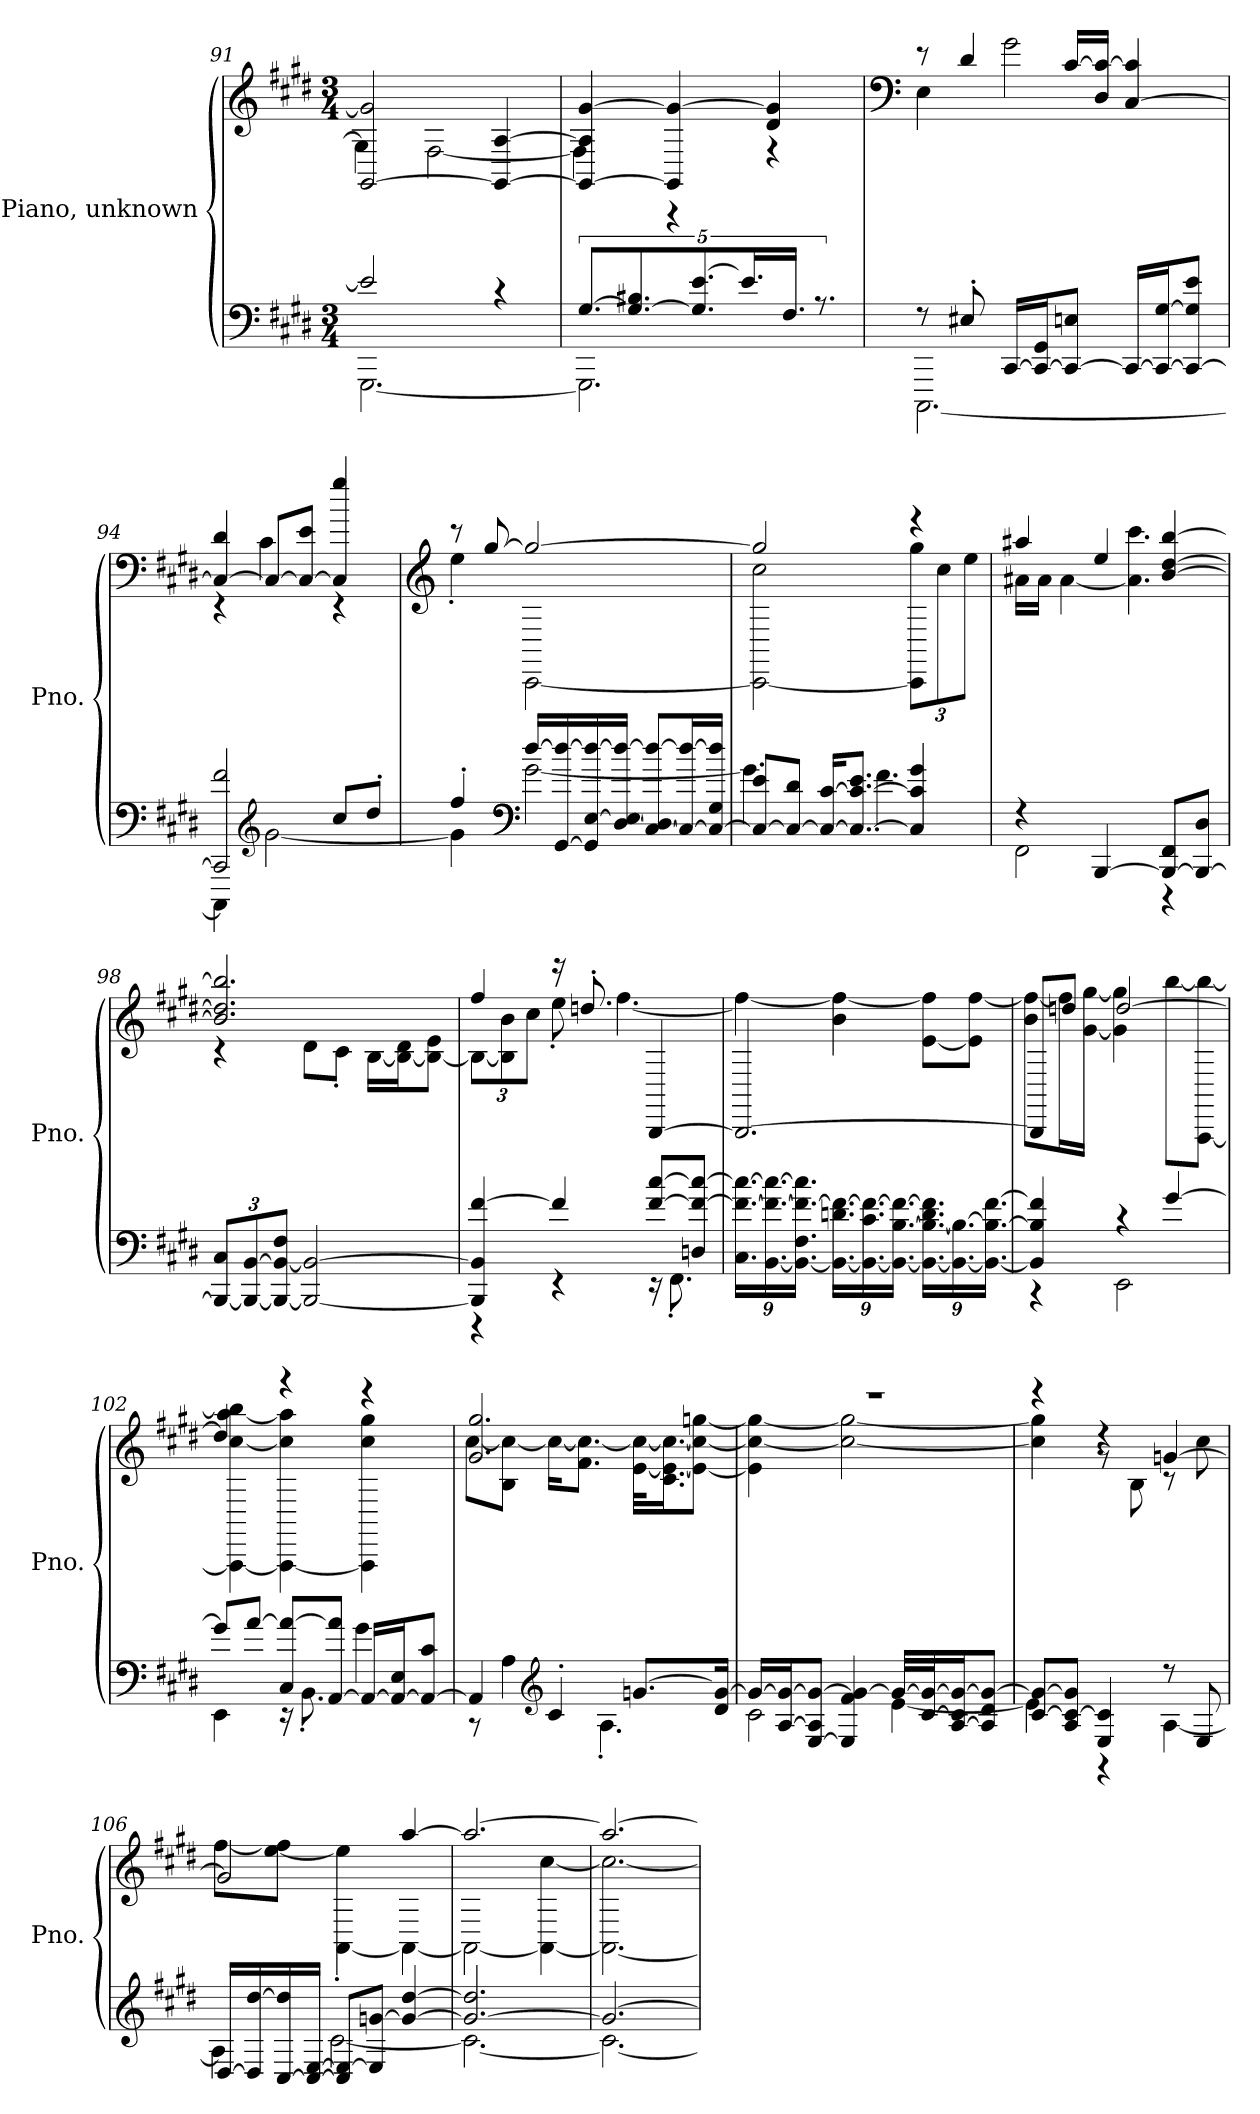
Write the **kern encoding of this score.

**kern	**kern
*part1	*part1
*staff2	*staff1
*I"Piano, unknown	*
*I'Pno.	*
*clefF4	*clefG2
*k[f#c#g#d#]	*k[f#c#g#d#]
*M3/4	*M3/4
=91	=91
*^	*^
2e/]	[2.GGG#\	[2GG#/ 2g/]	4G\]
.	.	.	[2F#\
4r	.	4GG#/_ [4A/	.
=92	=92	=92	=92
[10.G#/L	2.GGG#\]	4GG#/_ 4A/] [4g#/	4F#\]
10.G#/_ 10.B#X/	.	.	.
.	.	4GG#/] 4g#/_	4r
10.G#/] [10.e/	.	.	.
20.e/L]	.	.	.
.	.	4d#/ 4g#/]	4r
20.F#/JJ	.	.	.
10.r	.	.	.
!!LO:LB:g=z	!!
=93	=93	=93	=93
*	*	*clefF4	*
8r	[2.CCC#\	8r	4E\
8E#X'/	.	4d#/	.
[16CC#/LL	.	.	2g#\
16CC#/_ 16GG#/J	.	.	.
8CC#/_ 8En/J	.	[16c#/LL	.
.	.	16D#/ 16c#/_JJ	.
16CC#/LL_	.	[4C#/ 4c#/]	.
16CC#/_ [16G#/J	.	.	.
8CC#/_ 8G#/] 8e/J	.	.	.
=94	=94	=94	=94
2CC#/] 2f#/	4CCC#\]	4C#/_ 4d#/	4r
*clefG2	*	*	*
.	[2g#\	8C#/L_	4c#\
.	.	8C#/_ 8e/J	.
8cc#/L	.	4C#/] 4gg#/	4r
8dd#'/J	.	.	.
=95	=95	=95	=95
*	*	*clefG2	*
4ff#'/	4g#\]	8r	4ee'\
.	.	[8gg#/	.
*clefF4	*	*	*
[16dd#/LL	[2g#\	2gg#/_	[2CC#\
[16GG#/ 16dd#/_	.	.	.
16GG#/] [16E/ 16dd#/_	.	.	.
[16D#/ 16E/] 16dd#/_JJ	.	.	.
[8C#/ 8D#/] 8dd#/_L	.	.	.
16C#/_ 16dd#/_L	.	.	.
16C#/_ 16G#/ 16dd#/]JJ	.	.	.
!!LO:LB:g=z	!!
=96	=96	=96	=96
8C#/_ 8e/L	4.g#\]	2gg#/]	2CC#\_ 2cc#\
8C#/_ 8d#/J	.	.	.
16C#/_ [16c#/KL	.	.	.
8.C#/_ 8.c#/_ 8.e/J	.	.	.
.	4.f#'\	.	.
*	*	*	*Xbrackettup
4C#/] 4c#/] 4g#/	.	4r	12CC#\] 12gg#\L
.	.	.	12cc#\
.	.	.	12ee\J
=97	=97	=97	=97
4r	2FF#\	4aa#X/	16a#X\LL
.	.	.	16a#\JJ
.	.	.	[4a#\
[4BBB/	.	4ee/	.
.	.	.	4.a#\] 4.ccc#\
8BBB/_ 8FF#/L	4r	[4b/ [4dd#/ [4bb/	.
8BBB/_ 8D#/J	.	.	.
*v	*v	*	*
=98	=98	=98
*Xbrackettup	*	*
12BBB/_ 12C#/L	2.b/] 2.dd#/] 2.bb/]	4r
12BBB/_ [12BB/	.	.
12BBB/_ 12BB/_ 12F#/J	.	.
2BBB/_ 2BB/_	.	8d#\L
.	.	8c#'\J
.	.	[16B\LL
.	.	16B\_ 16d#\J
.	.	8B\_ 8e\J
!!LO:LB:g=z	!!
=99	=99	=99
*^	*	*
4BBB/] 4BB/] [4f#/	4r	4ff#/	12B\L_
.	.	.	12B\] 12b\
.	.	.	12cc#\J
4f#/]	4r	16r	8ee'\
.	.	8.ddn'/	.
.	.	.	[4.ff#\
[8f#/ [8cc#/L	16r	[4BBB/	.
.	8.FF#'\	.	.
8Dn/ 8f#/_ 8cc#/_J	.	.	.
*v	*v	*	*
=100	=100	=100
18.C#\ 18.f#\_ 18.cc#\_LL	2.BBB/_	4ff#\_
[18.BB\ 18.f#\_ 18.cc#\_	.	.
18.BB\_ 18.F#\ 18.f#\_ 18.cc#\]JJ	.	.
18.BB\_ 18.dn\ 18.f#\_LL	.	4b\ 4ff#\_
18.BB\_ 18.c#\ 18.f#\_	.	.
18.BB\_ [18.B\ 18.f#\_JJ	.	.
18.BB\_ 18.B\_ 18.d\ 18.f#\]LL	.	[8e\ 8ff#\]L
18.BB\_ 18.B\_	.	.
.	.	8e\] [8ff#\J
18.BB\_ 18.B\_ [18.f#\JJ	.	.
=101	=101	=101
*^	*	*
4BB/] 4B/] 4f#/]	4r	8BBB/L]	8b\ 8ff#\_L
.	.	8ddn/J	16ff#\L]
.	.	.	[16g#\ [16gg#\JJ
4r	2EE\	[2dd/	4g#\] 4gg#\]
[4g#/	.	.	[8bb\L
.	.	.	[8AAA\ 8bb\_J
!!LO:LB:g=z	!!
=102	=102	=102	=102
8g#/L]	4EE\	4dd/]	4AAA\_ [4cc#\ [4aa\ 4bb\]
[8a/J	.	.	.
8C#/ 8a/_L	16r	4r	4AAA\_ 4cc#\] 4aa\]
.	8.BB'\	.	.
[8AA/ 8a/]J	.	.	.
16AA/LL_	4g#\	4r	4AAA\] 4cc#\ 4gg#\
16AA/_ 16E/J	.	.	.
8AA/_ 8c#/J	.	.	.
=103	=103	=103	=103
4AA/]	8r	2.g#/ 2.gg#/	[8cc#\L
.	4A\	.	8B\ 8cc#\_J
*clefG2	*	*	*
4c#'/	.	.	16cc#\KL_
.	.	.	8.f#\ 8.cc#\_J
.	4.A'\	.	.
[8.gn/L	.	.	[32e\ 32cc#\_KLL
.	.	.	16.c#\ 16.e\_ 16.cc#\_J
.	.	.	8e\_ 8cc#\_ [8ggn\J
16d#/ 16g/_Jk	.	.	.
=104	=104	=104	=104
16g/LL_	2c#\	2.r	4e\] 4cc#\_ 4gg\_
[16A/ 16g/_J	.	.	.
[8E/ 8A/] 8g/_J	.	.	.
4E/] 4f#/ 4g/_	.	.	2cc#\_ 2gg\_
32g/LLL_	[4e\	.	.
[32c#/ 32g/_J	.	.	.
[16A/ 16c#/] 16g/_J	.	.	.
8A/] 8d#/ 8g/_J	.	.	.
!!LO:PB:g=z	!!
=105	=105	=105	=105
[8c#/ 8g/_L	4e\]	4r	4cc#\] 4gg\]
8A/ 8c#/_ 8g/]J	.	.	.
4E/ 4c#/]	4r	4r	8r
.	.	.	8B\
8r	[4A\	[4gn/	8r
8E/	.	.	8cc#\
=106	=106	=106	=106
[16D#/LL	4A\]	2g/]	[8ff#\L
16D#/] [16dd#/	.	.	.
[16C#/ 16dd#/]	.	.	[8ee\ 8ff#\]J
16C#/_ [16E/JJ	.	.	.
8C#/] 8E/_L	[2c#\	.	[4AA\' 4ee\]'
8E/] [8gn/J	.	.	.
4g/_ [4dd#/	.	[4aa/	4AA\_
=107	=107	=107	=107
2.g/_ 2.dd#/]	2.c#\_	2.aa/_	2AA\_
.	.	.	4AA\_ [4cc#\
=108	=108	=108	=108
2.g/_	2.c#\_	2.aa/_	2.AA\_ 2.cc#\_
*v	*v	*	*
*	*v	*v
=	=
*-	*-
